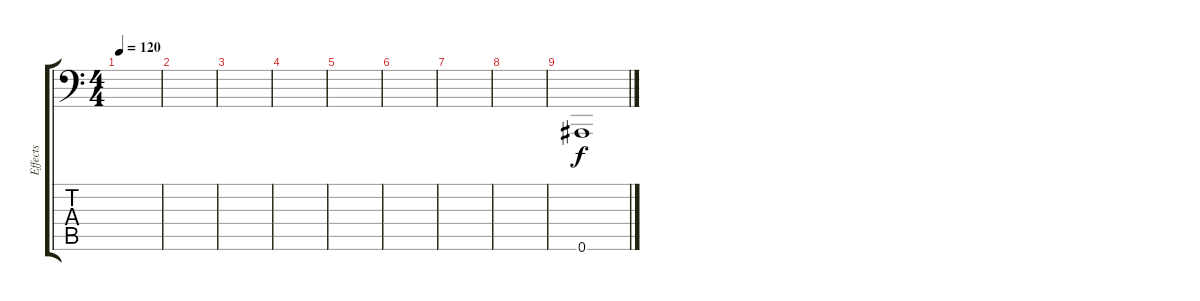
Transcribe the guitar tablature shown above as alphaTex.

\track ("Effects" "Effects") {instrument fx7echoes}
\staff {score tabs}
\tuning (Bb3 F3 Db3 Ab2 Eb2 Bb1) {hide}
\ts (4 4)
\tempo 120
\clef f4
\ks c
|
|
|
|
|
|
|
|
0.6.1
